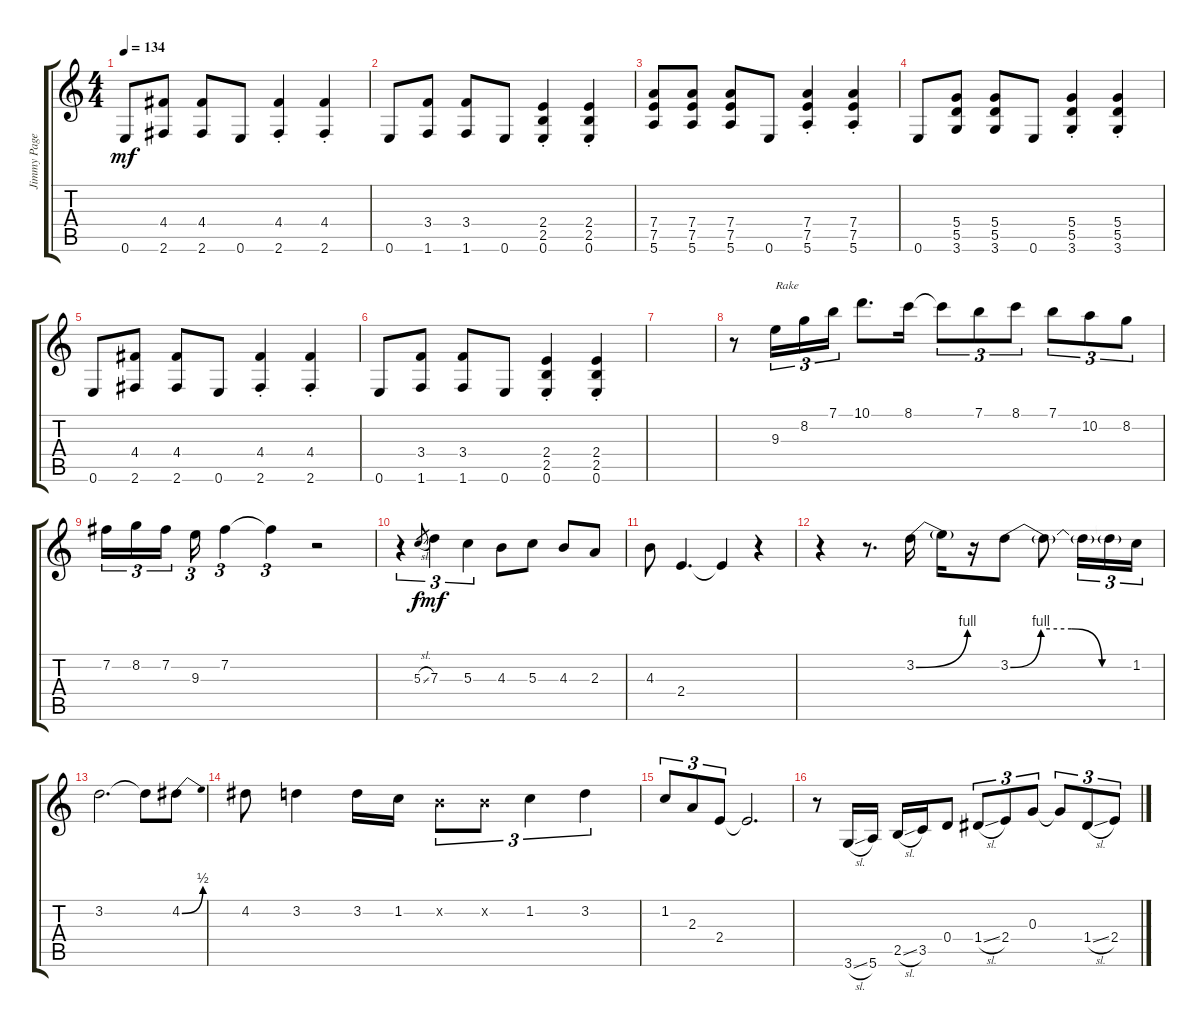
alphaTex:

\track ("Jimmy Page - Guitar" "Jimmy Page") {instrument overdrivenguitar}
\staff {score tabs}
\tuning (E4 B3 G3 D3 A2 E2) {hide}
\ts (4 4)
\tempo 134
\clef g2
\ks c
0.6.8{dy mf} (4.4 2.6).8 (4.4 2.6).8 0.6.8 (4.4{st} 2.6{st}).4 (4.4{st} 2.6{st}).4 |
0.6.8 (3.4 1.6).8 (3.4 1.6).8 0.6.8 (2.4{st} 2.5{st} 0.6{st}).4 (2.4{st} 2.5{st} 0.6{st}).4 |
(7.4 7.5 5.6).8 (7.4 7.5 5.6).8 (7.4 7.5 5.6).8 0.6.8 (7.4{st} 7.5{st} 5.6{st}).4 (7.4{st} 7.5{st} 5.6{st}).4 |
0.6.8 (5.4 5.5 3.6).8 (5.4 5.5 3.6).8 0.6.8 (5.4{st} 5.5{st} 3.6{st}).4 (5.4{st} 5.5{st} 3.6{st}).4 |
0.6.8 (4.4 2.6).8 (4.4 2.6).8 0.6.8 (4.4{st} 2.6{st}).4 (4.4{st} 2.6{st}).4 |
0.6.8 (3.4 1.6).8 (3.4 1.6).8 0.6.8 (2.4{st} 2.5{st} 0.6{st}).4 (2.4{st} 2.5{st} 0.6{st}).4 |
|
r.8{instrument acousticguitarsteel} 9.3.16{tu (3 2) txt "Rake"} 8.2.16{tu (3 2)} 7.1.16{tu (3 2)} 10.1.8{d} 8.1.16 8.1{t}.8{tu (3 2)} 7.1.8{tu (3 2)} 8.1.8{tu (3 2)} 7.1.8{tu (3 2)} 10.2.8{tu (3 2)} 8.2.8{tu (3 2)} |
7.2.16{tu (3 2)} 8.2.16{tu (3 2)} 7.2.16{tu (3 2) beam splitsecondary} 9.3.16{tu (3 2)} 7.2.4{tu (3 2)} 7.2{t}.4{tu (3 2)} r.2 |
r.4{tu (3 2)} 5.3{sl}.8{gr dy f} 7.3.4{tu (3 2) dy mf} 5.3.4{tu (3 2)} 4.3.8 5.3.8 4.3.8 2.3.8 |
4.3.8 2.4.4{d} 2.4{t}.4 r.4 |
r.4 r.8{d} 3.2{be (bend 0 0 60 4)}.16 3.2{t}.16 r.16 3.2{be (custom 0 0 15 4 30 4 45 0 60 0)}.8 3.2{t}.8 3.2{t}.16{tu (3 2)} 3.2{t}.16{tu (3 2)} 1.2.16{tu (3 2)} |
3.2.2{d} 3.2{t}.8 4.2{be (bend 0 0 60 2)}.8 |
4.2.8 3.2.4 3.2.16 1.2.16 0.2{x}.8{tu (3 2)} 0.2{x}.8{tu (3 2)} 1.2.4{tu (3 2)} 3.2.4{tu (3 2)} |
1.2.8{tu (3 2)} 2.3.8{tu (3 2)} 2.4.8{tu (3 2)} 2.4{t}.2{d} |
r.8 3.6{sl}.16 5.6.16 2.5{sl}.16 3.5.16 0.4.8 1.4{sl}.8{tu (3 2)} 2.4.8{tu (3 2)} 0.3.8{tu (3 2)} 0.3{t}.8{tu (3 2)} 1.4{sl}.8{tu (3 2)} 2.4.8{tu (3 2)}
